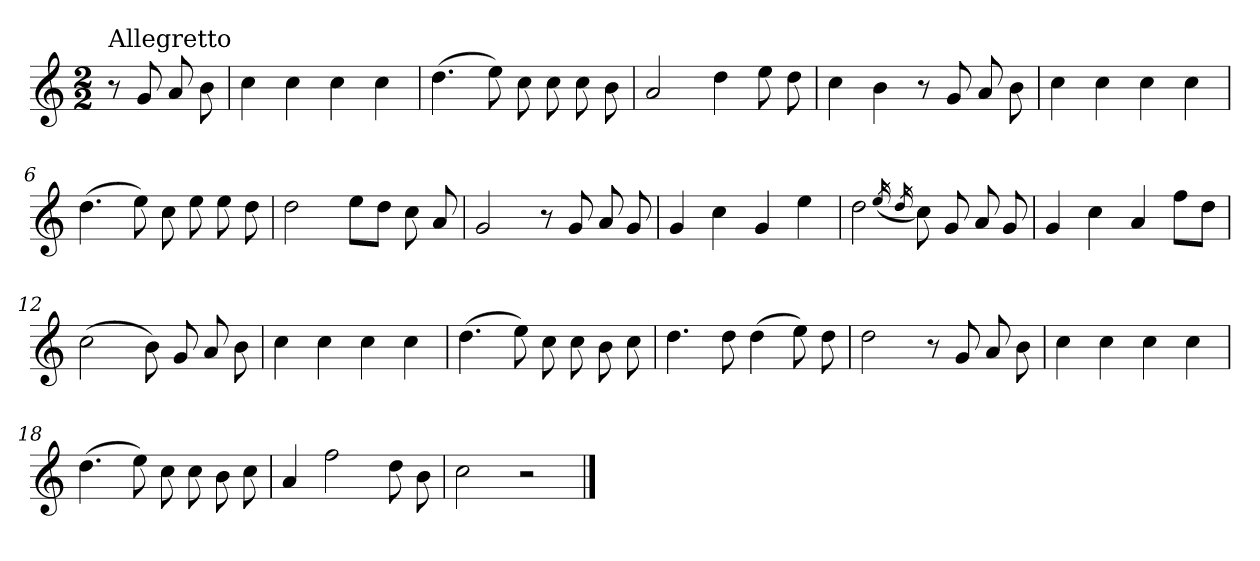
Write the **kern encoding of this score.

**kern
*part1
*staff1
*clefG2
*k[]
*C:
*M2/2
=
!LO:TX:a:t=Allegretto
8r
8g/
8a/
8b\
=1
4cc\
4cc\
4cc\
4cc\
=2
(>4.dd\
8ee\)
8cc\
8cc\
8cc\
8b\
=3
2a/
4dd\
8ee\
8dd\
=4
4cc\
4b\
8r
8g/
8a/
8b\
!!LO:LB:g=z
=5
4cc\
4cc\
4cc\
4cc\
=6
(>4.dd\
8ee\)
8cc\
8ee\
8ee\
8dd\
=7
2dd\
8ee\L
8dd\J
8cc\
8a/
=8
2g/
8r
8g/
8a/
8g/
=9
4g/
4cc\
4g/
4ee\
=10
2dd\
(<16qee/
16qdd/
8cc\)
8g/
8a/
8g/
!!LO:LB:g=z
=11
4g/
4cc\
4a/
8ff\L
8dd\J
=12
(>2cc\
8b\)
8g/
8a/
8b\
=13
4cc\
4cc\
4cc\
4cc\
=14
(>4.dd\
8ee\)
8cc\
8cc\
8b\
8cc\
=15
4.dd\
8dd\
(>4dd\
8ee\)
8dd\
=16
2dd\
8r
8g/
8a/
8b\
!!LO:LB:g=z
=17
4cc\
4cc\
4cc\
4cc\
=18
(>4.dd\
8ee\)
8cc\
8cc\
8b\
8cc\
=19
4a/
2ff\
8dd\
8b\
=20
2cc\
2r
==
*-
